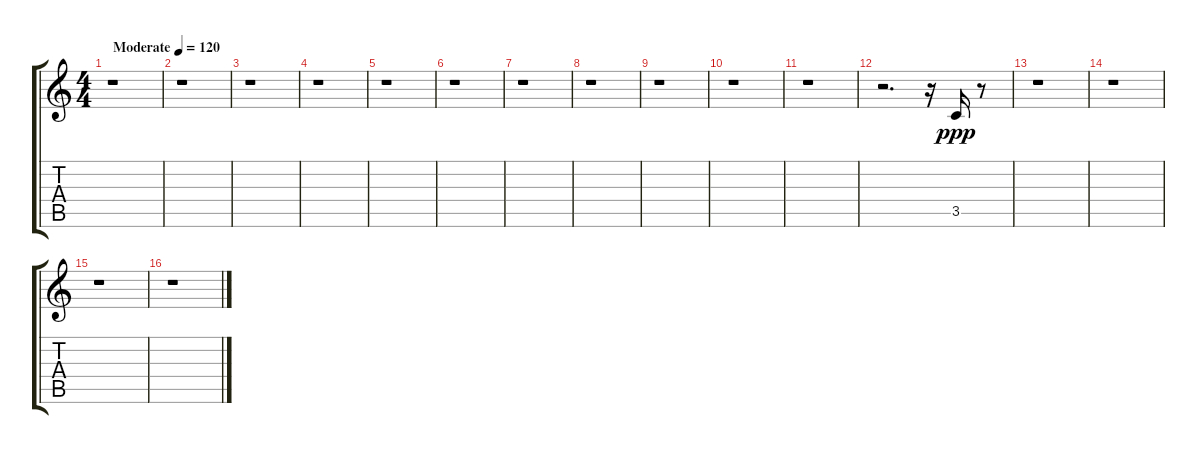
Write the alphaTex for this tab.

\track "" {instrument acousticguitarsteel}
\staff {score tabs}
\tuning (E4 B3 G3 D3 A2 E2) {hide}
\ts (4 4)
\tempo (120 "Moderate")
\clef g2
\ks c
r.1{dy ppp instrument acousticguitarsteel} |
r.1 |
r.1 |
r.1 |
r.1 |
r.1 |
r.1 |
r.1 |
r.1 |
r.1 |
r.1 |
r.2{d} r.16 3.5.16 r.8 |
r.1 |
r.1 |
r.1 |
r.1
